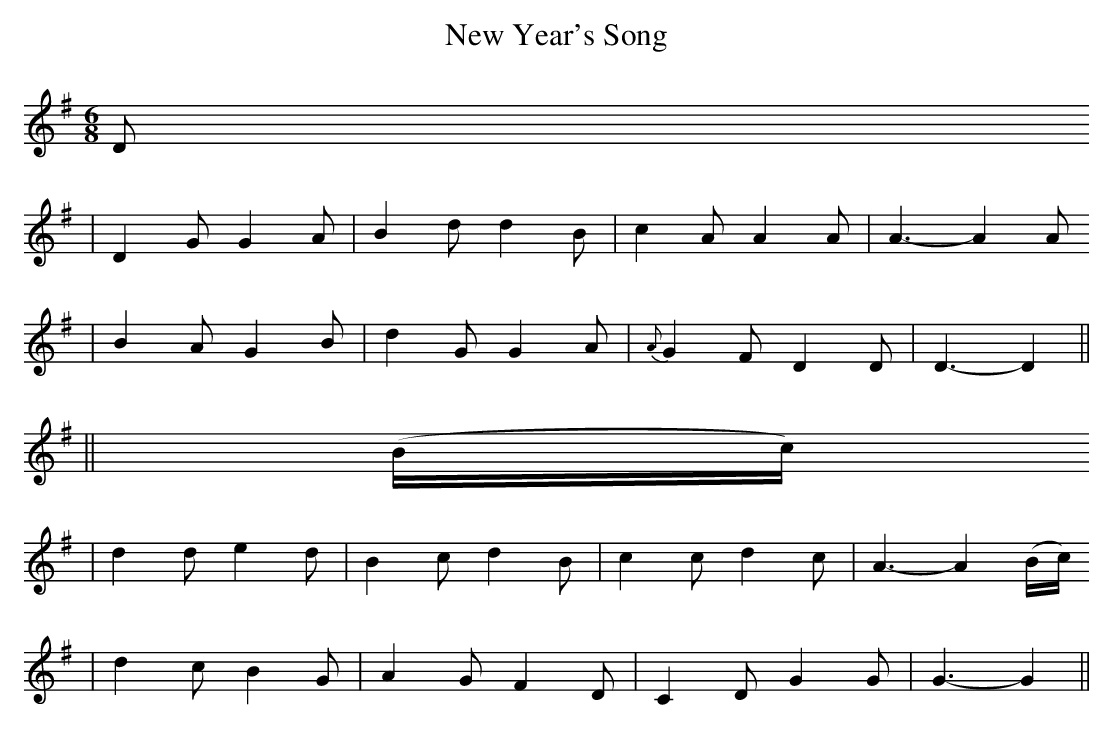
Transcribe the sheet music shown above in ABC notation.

X:1
T: New Year's Song
M: 6/8
L: 1/8
K: G
D
| D2G G2A | B2d d2B | c2A A2A | A3- A2A
| B2A G2B | d2G G2A | {A}G2F D2D | D3- D2 ||
|| (B/c/)
| d2d e2d | B2c d2B | c2c d2c | A3- A2(B/c/)
| d2c B2G | A2G F2D | C2D G2G | G3- G2 ||
